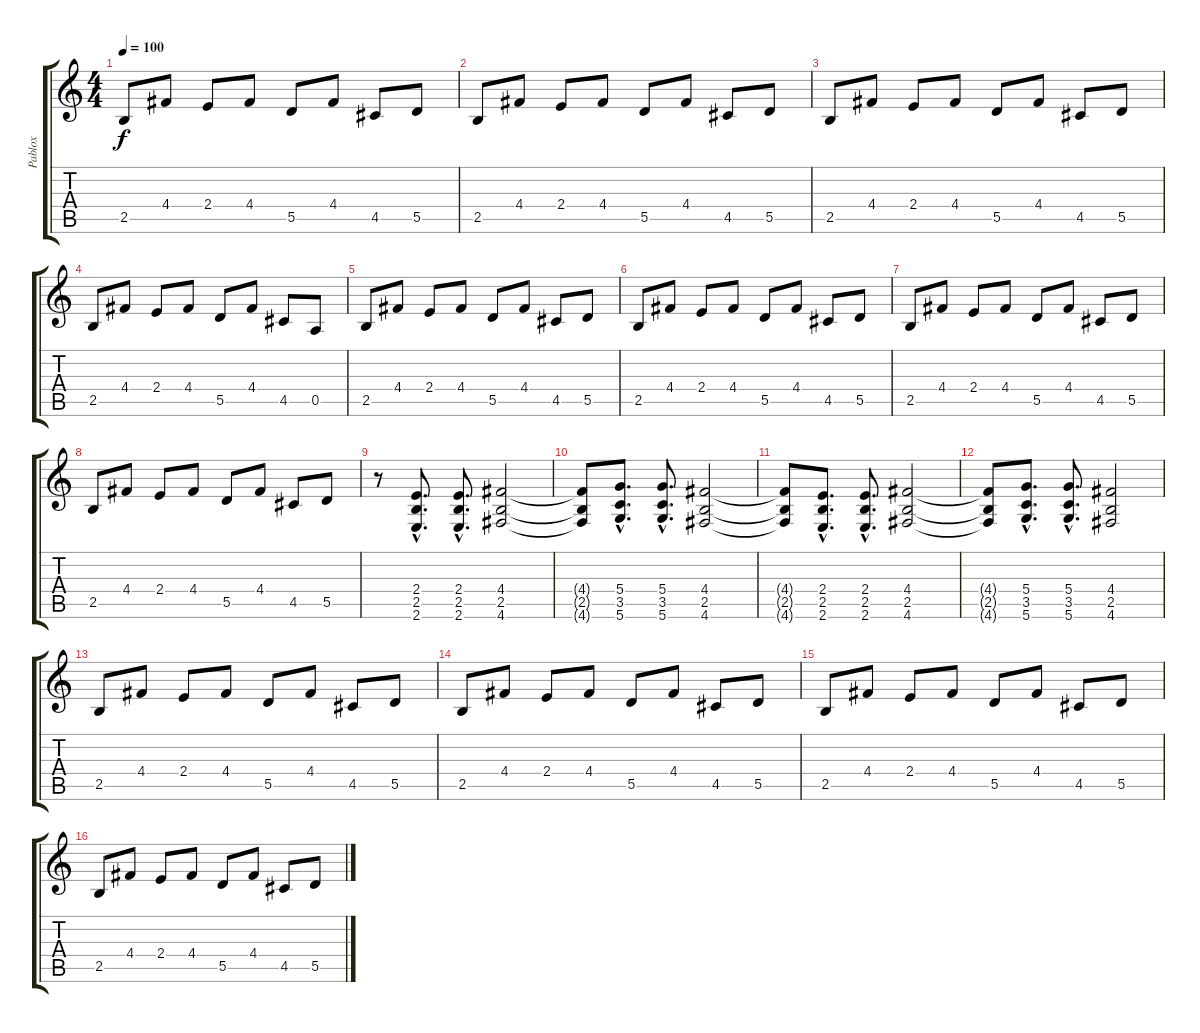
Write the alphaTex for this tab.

\track ("Pablox" "Pablox") {instrument distortionguitar}
\staff {score tabs}
\tuning (E4 B3 G3 D3 A2 D2) {hide}
\ts (4 4)
\tempo 100
\clef g2
\ks c
2.5.8{dy f} 4.4.8 2.4.8 4.4.8 5.5.8 4.4.8 4.5.8 5.5.8 |
2.5.8 4.4.8 2.4.8 4.4.8 5.5.8 4.4.8 4.5.8 5.5.8 |
2.5.8 4.4.8 2.4.8 4.4.8 5.5.8 4.4.8 4.5.8 5.5.8 |
2.5.8 4.4.8 2.4.8 4.4.8 5.5.8 4.4.8 4.5.8 0.5.8 |
2.5.8 4.4.8 2.4.8 4.4.8 5.5.8 4.4.8 4.5.8 5.5.8 |
2.5.8 4.4.8 2.4.8 4.4.8 5.5.8 4.4.8 4.5.8 5.5.8 |
2.5.8 4.4.8 2.4.8 4.4.8 5.5.8 4.4.8 4.5.8 5.5.8 |
2.5.8 4.4.8 2.4.8 4.4.8 5.5.8 4.4.8 4.5.8 5.5.8 |
r.8 (2.4{hac} 2.5{hac} 2.6{hac}).8{d} (2.4{hac} 2.5{hac} 2.6{hac}).8{d} (4.4 2.5 4.6).2 |
(4.4{t} 2.5{t} 4.6{t}).8 (5.4{hac} 3.5{hac} 5.6{hac}).8{d} (5.4{hac} 3.5{hac} 5.6{hac}).8{d} (4.4 2.5 4.6).2 |
(4.4{t} 2.5{t} 4.6{t}).8 (2.4{hac} 2.5{hac} 2.6{hac}).8{d} (2.4{hac} 2.5{hac} 2.6{hac}).8{d} (4.4 2.5 4.6).2 |
(4.4{t} 2.5{t} 4.6{t}).8 (5.4{hac} 3.5{hac} 5.6{hac}).8{d} (5.4{hac} 3.5{hac} 5.6{hac}).8{d} (4.4 2.5 4.6).2 |
2.5.8 4.4.8 2.4.8 4.4.8 5.5.8 4.4.8 4.5.8 5.5.8 |
2.5.8 4.4.8 2.4.8 4.4.8 5.5.8 4.4.8 4.5.8 5.5.8 |
2.5.8 4.4.8 2.4.8 4.4.8 5.5.8 4.4.8 4.5.8 5.5.8 |
2.5.8 4.4.8 2.4.8 4.4.8 5.5.8 4.4.8 4.5.8 5.5.8
